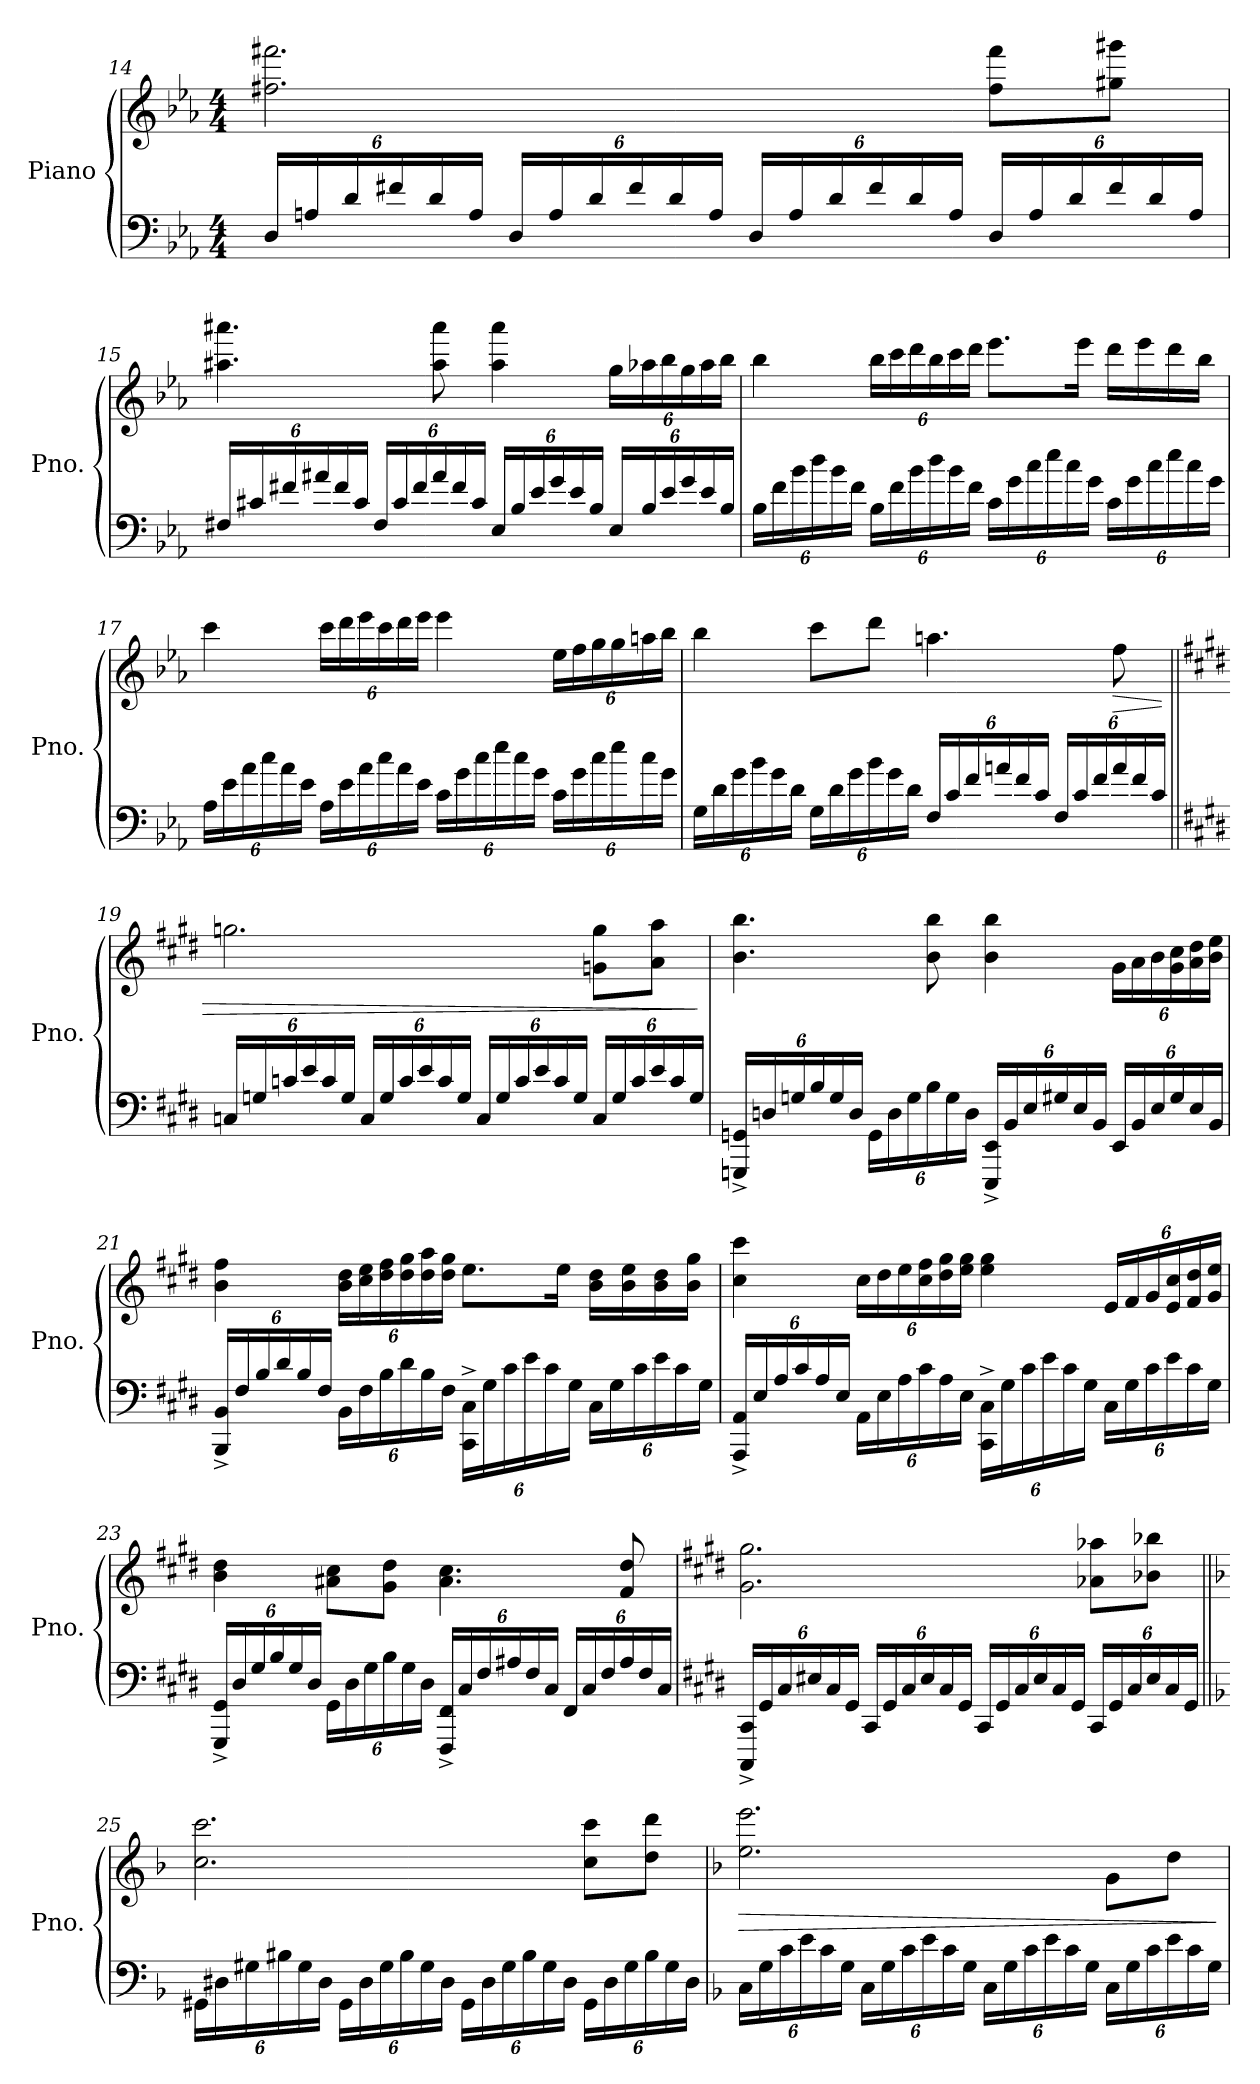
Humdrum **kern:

**kern	**kern	**dynam
*part1	*part1	*part1
*staff2	*staff1	*staff1/2
*I"Piano	*	*
*I'Pno.	*	*
!!LO:LB:g=z
*clefF4	*clefG2	*
*k[b-e-a-]	*k[b-e-a-]	*
*M4/4	*M4/4	*
*Xbrackettup	*	*
=14	=14	=14
24D/LL	2.ff#X\ 2.fff#X\	.
24An/	.	.
24d/	.	.
24f#X/	.	.
24d/	.	.
24A/JJ	.	.
24D/LL	.	.
24A/	.	.
24d/	.	.
24f#/	.	.
24d/	.	.
24A/JJ	.	.
24D/LL	.	.
24A/	.	.
24d/	.	.
24f#/	.	.
24d/	.	.
24A/JJ	.	.
24D/LL	8ff#\ 8fff#\L	.
24A/	.	.
24d/	.	.
24f#/	8gg#X\ 8ggg#X\J	.
24d/	.	.
24A/JJ	.	.
!!LO:LB:g=z
=15	=15	=15
24F#X/LL	4.aa#X\ 4.aaa#X\	.
24c#X/	.	.
24f#X/	.	.
24a#X/	.	.
24f#/	.	.
24c#/JJ	.	.
24F#/LL	.	.
24c#/	.	.
24f#/	.	.
24a#/	8aa#\ 8aaa#\	.
24f#/	.	.
24c#/JJ	.	.
24E-/LL	4aa#\ 4aaa#\	.
24B-/	.	.
24e-/	.	.
24g/	.	.
24e-/	.	.
24B-/JJ	.	.
*	*Xbrackettup	*
24E-/LL	24gg\LL	.
24B-/	24aa-X\	.
24e-/	24bb-\	.
24g/	24gg\	.
24e-/	24aa-\	.
24B-/JJ	24bb-\JJ	.
!!LO:LB:g=z
=16	=16	=16
24B-\LL	4bb-\	.
24f\	.	.
24b-\	.	.
24dd\	.	.
24b-\	.	.
24f\JJ	.	.
24B-\LL	24bb-\LL	.
24f\	24ccc\	.
24b-\	24ddd\	.
24dd\	24bb-\	.
24b-\	24ccc\	.
24f\JJ	24ddd\JJ	.
24c\LL	8.eee-\L	.
24g\	.	.
24cc\	.	.
24ee-\	.	.
24cc\	.	.
.	16eee-\Jk	.
24g\JJ	.	.
24c\LL	16ddd\LL	.
24g\	.	.
.	16eee-\	.
24cc\	.	.
24ee-\	16ddd\	.
24cc\	.	.
.	16bb-\JJ	.
24g\JJ	.	.
!!LO:PB:g=z
=17	=17	=17
24A-\LL	4ccc\	.
24e-\	.	.
24a-\	.	.
24cc\	.	.
24a-\	.	.
24e-\JJ	.	.
24A-\LL	24ccc\LL	.
24e-\	24ddd\	.
24a-\	24eee-\	.
24cc\	24ccc\	.
24a-\	24ddd\	.
24e-\JJ	24eee-\JJ	.
24c\LL	4eee-\	.
24g\	.	.
24cc\	.	.
24ee-\	.	.
24cc\	.	.
24g\JJ	.	.
24c\LL	24ee-\LL	.
24g\	24ff\	.
24cc\	24gg\	.
24ee-\	24gg\	.
24cc\	24aan\	.
24g\JJ	24bb-\JJ	.
!!LO:LB:g=z
=18	=18	=18
24G\LL	4bb-\	.
24d\	.	.
24g\	.	.
24b-\	.	.
24g\	.	.
24d\JJ	.	.
24G\LL	8ccc\L	.
24d\	.	.
24g\	.	.
24b-\	8ddd\J	.
24g\	.	.
24d\JJ	.	.
24F/LL	4.aan\	.
24c/	.	.
24f/	.	.
24an/	.	.
24f/	.	.
24c/JJ	.	.
24F/LL	.	.
24c/	.	.
24f/	.	.
!	!	!LO:HP:b
24a/	8ff\	>
24f/	.	.
24c/JJ	.	.
!!LO:LB:g=z
=19||	=19||	=19||
*k[f#c#g#d#]	*k[f#c#g#d#]	*
24Cn/LL	2.ggn\	.
24Gn/	.	.
24cn/	.	.
24e/	.	.
24c/	.	.
24G/JJ	.	.
24C/LL	.	.
24G/	.	.
24c/	.	.
24e/	.	.
24c/	.	.
24G/JJ	.	.
24C/LL	.	.
24G/	.	.
24c/	.	.
24e/	.	.
24c/	.	.
24G/JJ	.	.
24C/LL	8gn\ 8gg\L	.
24G/	.	.
24c/	.	.
24e/	8a\ 8aa\J	.
24c/	.	.
24G/JJ	.	.
.	.	]
!!LO:LB:g=z
=20	=20	=20
!	!	!LO:DY:b
24GGGn/^ 24GGn/^LL	4.b\ 4.bb\	other-dynamics
24Dn/	.	.
24Gn/	.	.
24B/	.	.
24G/	.	.
24D/JJ	.	.
24GG\LL	.	.
24D\	.	.
24G\	.	.
24B\	8b\ 8bb\	.
24G\	.	.
24D\JJ	.	.
24EEE/^ 24EE/^LL	4b\ 4bb\	.
24BB/	.	.
24E/	.	.
24G#X/	.	.
24E/	.	.
24BB/JJ	.	.
24EE/LL	24g#\LL	.
24BB/	24a\	.
24E/	24b\	.
24G#/	24g#\ 24cc#\	.
24E/	24a\ 24dd#\	.
24BB/JJ	24b\ 24ee\JJ	.
!!LO:LB:g=z
=21	=21	=21
24BBB/^ 24BB/^LL	4b\ 4ff#\	.
24F#/	.	.
24B/	.	.
24d#/	.	.
24B/	.	.
24F#/JJ	.	.
24BB\LL	24b\ 24dd#\LL	.
24F#\	24cc#\ 24ee\	.
24B\	24dd#\ 24ff#\	.
24d#\	24dd#\ 24gg#\	.
24B\	24dd#\ 24aa\	.
24F#\JJ	24dd#\ 24gg#\JJ	.
24CC#\^ 24C#\^LL	8.ee\L	.
24G#\	.	.
24c#\	.	.
24e\	.	.
24c#\	.	.
.	16ee\Jk	.
24G#\JJ	.	.
24C#\LL	16b\ 16dd#\LL	.
24G#\	.	.
.	16b\ 16ee\	.
24c#\	.	.
24e\	16b\ 16dd#\	.
24c#\	.	.
.	16b\ 16gg#\JJ	.
24G#\JJ	.	.
!!LO:PB:g=z
=22	=22	=22
24AAA/^ 24AA/^LL	4cc#\ 4ccc#\	.
24E/	.	.
24A/	.	.
24c#/	.	.
24A/	.	.
24E/JJ	.	.
24AA\LL	24cc#\LL	.
24E\	24dd#\	.
24A\	24ee\	.
24c#\	24cc#\ 24ff#\	.
24A\	24dd#\ 24gg#\	.
24E\JJ	24ee\ 24gg#\JJ	.
24CC#\^ 24C#\^LL	4ee\ 4gg#\	.
24G#\	.	.
24c#\	.	.
24e\	.	.
24c#\	.	.
24G#\JJ	.	.
24C#\LL	24e/LL	.
24G#\	24f#/	.
24c#\	24g#/	.
24e\	24e/ 24cc#/	.
24c#\	24f#/ 24dd#/	.
24G#\JJ	24g#/ 24ee/JJ	.
!!LO:LB:g=z
=23	=23	=23
24GGG#/^ 24GG#/^LL	4b\ 4dd#\	.
24D#/	.	.
24G#/	.	.
24B/	.	.
24G#/	.	.
24D#/JJ	.	.
24GG#\LL	8a#X\ 8cc#\L	.
24D#\	.	.
24G#\	.	.
24B\	8g#\ 8dd#\J	.
24G#\	.	.
24D#\JJ	.	.
24FFF#/^ 24FF#/^LL	4.a#\ 4.cc#\	.
24C#/	.	.
24F#/	.	.
24A#X/	.	.
24F#/	.	.
24C#/JJ	.	.
24FF#/LL	.	.
24C#/	.	.
24F#/	.	.
24A#/	8f#/ 8dd#/	.
24F#/	.	.
24C#/JJ	.	.
!!LO:LB:g=z
=24	=24	=24
*k[f#c#g#d#]	*k[f#c#g#d#]	*
24CCC#/^ 24CC#/^LL	2.g#\ 2.gg#\	.
24GG#/	.	.
24C#/	.	.
24E#X/	.	.
24C#/	.	.
24GG#/JJ	.	.
24CC#/LL	.	.
24GG#/	.	.
24C#/	.	.
24E#/	.	.
24C#/	.	.
24GG#/JJ	.	.
24CC#/LL	.	.
24GG#/	.	.
24C#/	.	.
24E#/	.	.
24C#/	.	.
24GG#/JJ	.	.
24CC#/LL	8a-X\ 8aa-X\L	.
24GG#/	.	.
24C#/	.	.
24E#/	8b-X\ 8bb-X\J	.
24C#/	.	.
24GG#/JJ	.	.
!!LO:LB:g=z
=25||	=25||	=25||
*k[b-]	*k[b-]	*
24GG#X\LL	2.cc\ 2.ccc\	.
24D#X\	.	.
24G#X\	.	.
24B#X\	.	.
24G#\	.	.
24D#\JJ	.	.
24GG#\LL	.	.
24D#\	.	.
24G#\	.	.
24B#\	.	.
24G#\	.	.
24D#\JJ	.	.
24GG#\LL	.	.
24D#\	.	.
24G#\	.	.
24B#\	.	.
24G#\	.	.
24D#\JJ	.	.
24GG#\LL	8cc\ 8ccc\L	.
24D#\	.	.
24G#\	.	.
24B#\	8dd\ 8ddd\J	.
24G#\	.	.
24D#\JJ	.	.
!!LO:LB:g=z
=26	=26	=26
*k[b-]	*k[b-]	*
!	!	!LO:HP:b
24C\LL	2.ee\ 2.eee\	>
24G\	.	.
24c\	.	.
24e\	.	.
24c\	.	.
24G\JJ	.	.
24C\LL	.	.
24G\	.	.
24c\	.	.
24e\	.	.
24c\	.	.
24G\JJ	.	.
24C\LL	.	.
24G\	.	.
24c\	.	.
24e\	.	.
24c\	.	.
24G\JJ	.	.
24C\LL	8g\L	.
24G\	.	.
24c\	.	.
24e\	8dd\J	.
24c\	.	.
24G\JJ	.	.
.	.	]
=	=	=
*-	*-	*-
